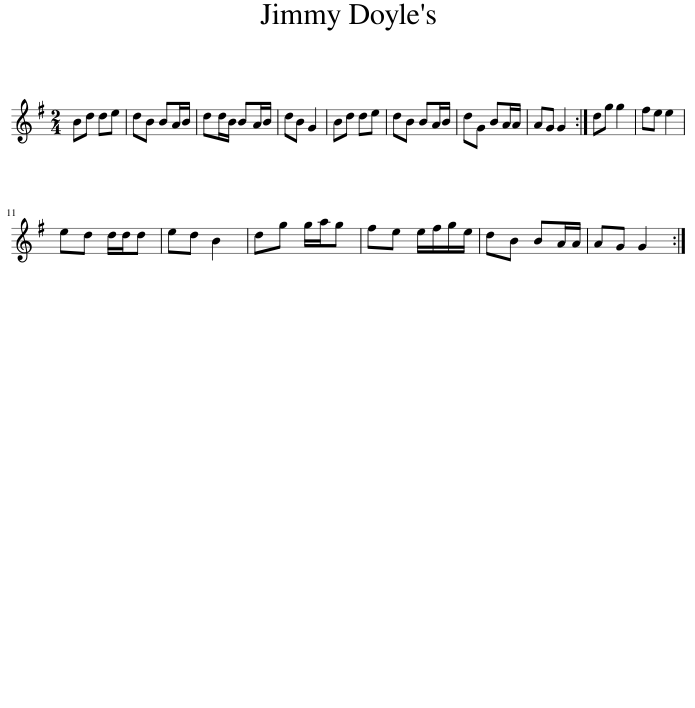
X:1
L:1/8
M:2/4
I:linebreak $
K:G
V:1 treble
V:1
 Bd de | dB BA/B/ | dd/B/ BA/B/ | dB G2 | Bd de | %5
 dB BA/B/ | dG BA/A/ | AG G2 :| dg g2 | fe e2 |$ %10
 ed d/d/d | ed B2 | dg g/a/g | fe e/f/g/e/ | dB BA/A/ | %15
 AG G2 :| %16
